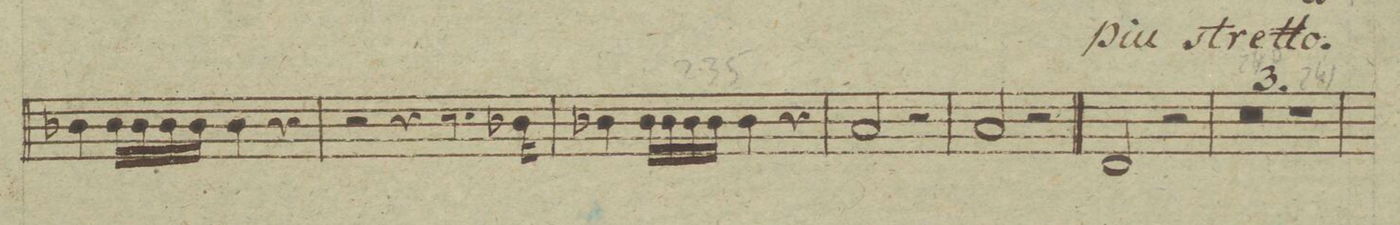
**kern	**dynam
*I"Viola.	*
*clefC3	*
*k[b-e-a-]	*
*met(c)	*
*M4/4	*
4c-X\	.
16c-\LL	.
16c-\	.
16c-\	.
16c-\JJ	.
4c-\	.
4r	.
=230	=230
2r	.
4r	.
8.r	.
16c-X\	.
=231	=231
4c-X\	.
16c-\LL	.
16c-\	.
16c-\	.
16c-\JJ	.
4c-\	.
4r	.
=232	=232
2B-/	.
2r	.
=233	=233
2B-/	.
2r	.
=234||	=234||
2E-/	.
2r	.
=235	=235
0r	.
=236	=236
=237	=237
1r	.
=238	=238
*-	*-
